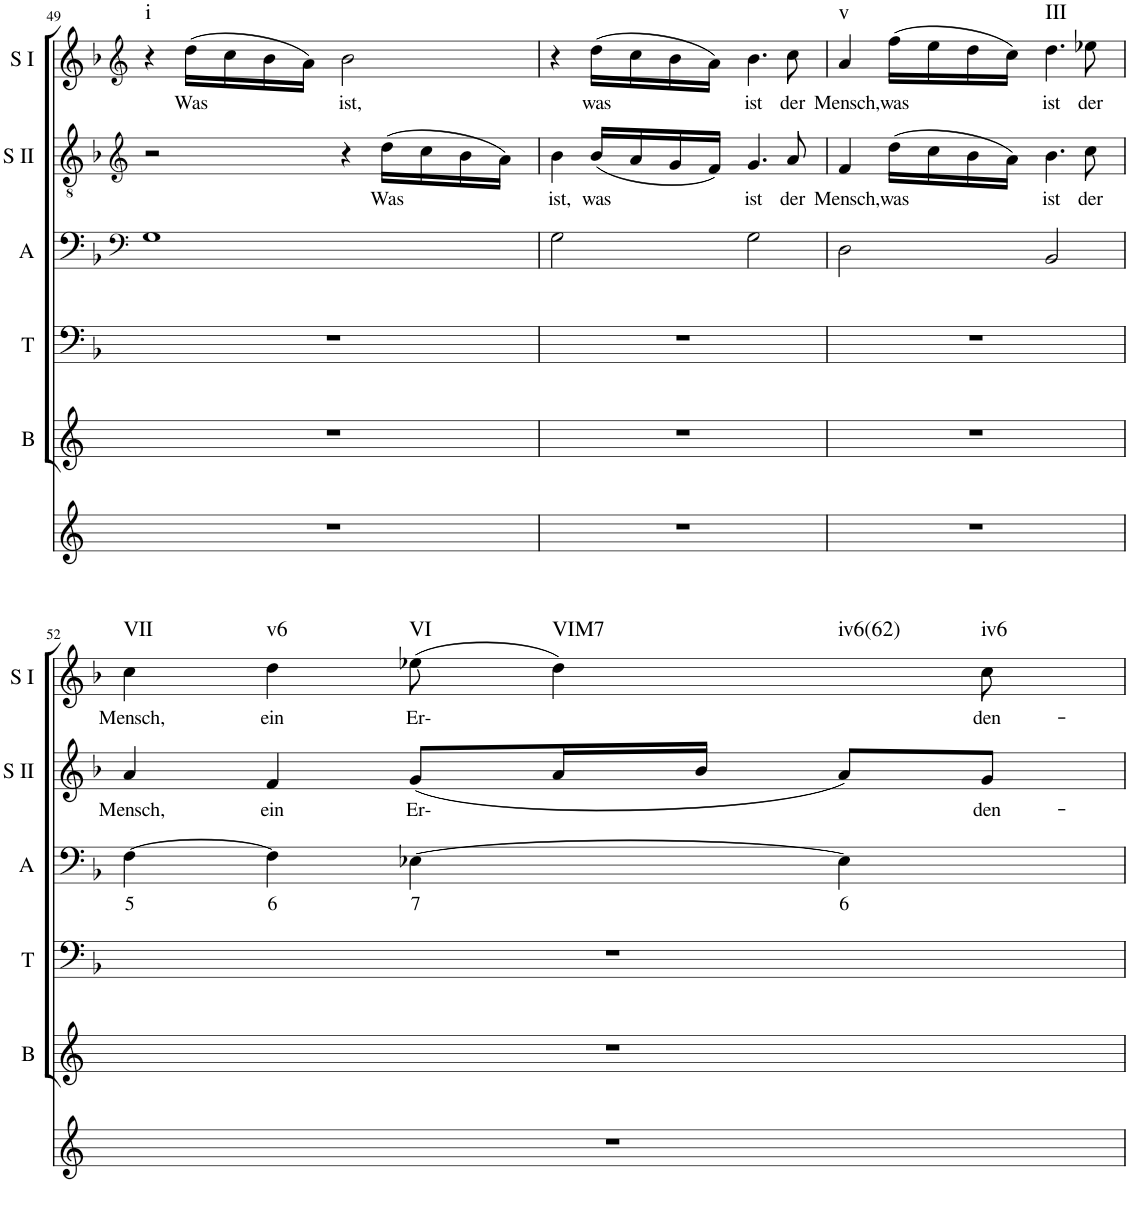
**kern	**kern	**kern	**kern	**text	**kern	**text	**kern	**text	**harte
*part6	*part5	*part4	*part3	*part3	*part2	*part2	*part1	*part1	*part1
*staff6	*staff5	*staff4	*staff3	*staff3	*staff2	*staff2	*staff1	*staff1	*
*I"Continuo	*I"Bass	*I"Tenor	*I"Alto	*	*I"Soprano II	*	*I"Soprano I	*	*
*	*I'B	*I'T	*I'A	*	*I'S II	*	*I'S I	*	*
!!LO:PB:g=z
*clefG2	*clefG2	*clefF4	*clefF4	*	*clefG2	*	*clefG2	*	*
*k[]	*k[]	*k[b-]	*k[b-]	*	*k[b-]	*	*k[b-]	*	*
*M4/4	*M4/4	*M4/4	*M4/4	*	*M4/4	*	*M4/4	*	*
=49	=49	=49	=49	=49	=49	=49	=49	=49	=49
!	!	!	!	!	!	!	!	!	!LO:H:kt=i
1r	1r	1r	1G	.	2r	.	4r	.	N
!	!	!	!	!	!	!	!	!LO:LY:b	!
.	.	.	.	.	.	.	(16dd\LL	Was	.
.	.	.	.	.	.	.	16cc\	.	.
.	.	.	.	.	.	.	16b-\	.	.
.	.	.	.	.	.	.	16a\JJ)	.	.
!	!	!	!	!	!	!	!	!LO:LY:b	!
.	.	.	.	.	4r	.	2b-\	ist,	.
!	!	!	!	!	!	!LO:LY:b	!	!	!
.	.	.	.	.	(16dd\LL	Was	.	.	.
.	.	.	.	.	16cc\	.	.	.	.
.	.	.	.	.	16b-\	.	.	.	.
.	.	.	.	.	16a\JJ)	.	.	.	.
=50	=50	=50	=50	=50	=50	=50	=50	=50	=50
!	!	!	!	!	!	!LO:LY:b	!	!	!
1r	1r	1r	2G\	.	4b-\	ist,	4r	.	.
!	!	!	!	!	!	!LO:LY:b	!	!LO:LY:b	!
.	.	.	.	.	(16b-/LL	was	(16dd\LL	was	.
.	.	.	.	.	16a/	.	16cc\	.	.
.	.	.	.	.	16g/	.	16b-\	.	.
.	.	.	.	.	16f/JJ)	.	16a\JJ)	.	.
!	!	!	!	!	!	!LO:LY:b	!	!LO:LY:b	!
.	.	.	2G\	.	4.g/	ist	4.b-\	ist	.
!	!	!	!	!	!	!LO:LY:b	!	!LO:LY:b	!
.	.	.	.	.	8a/	der	8cc\	der	.
=51	=51	=51	=51	=51	=51	=51	=51	=51	=51
!	!	!	!	!	!	!LO:LY:b	!	!LO:LY:b	!LO:H:kt=v
1r	1r	1r	2D\	.	4f/	Mensch,	4a/	Mensch,	N
!	!	!	!	!	!	!LO:LY:b	!	!LO:LY:b	!
.	.	.	.	.	(16dd\LL	was	(16ff\LL	was	.
.	.	.	.	.	16cc\	.	16ee\	.	.
.	.	.	.	.	16b-\	.	16dd\	.	.
.	.	.	.	.	16a\JJ)	.	16cc\JJ)	.	.
!	!	!	!	!	!	!LO:LY:b	!	!LO:LY:b	!LO:H:kt=III
.	.	.	2BB-/	.	4.b-\	ist	4.dd\	ist	N
!	!	!	!	!	!	!LO:LY:b	!	!LO:LY:b	!
.	.	.	.	.	8cc\	der	8ee-X\	der	.
!!LO:LB:g=z
=52	=52	=52	=52	=52	=52	=52	=52	=52	=52
!	!	!	!	!LO:LY:b	!	!LO:LY:b	!	!LO:LY:b	!LO:H:kt=VII
1r	1r	1r	[4F\	5	4a/	Mensch,	4cc\	Mensch,	N
!	!	!	!	!LO:LY:b	!	!LO:LY:b	!	!LO:LY:b	!LO:H:kt=v6
.	.	.	4F\]	6	4f/	ein	4dd\	ein	N
!	!	!	!	!LO:LY:b	!	!LO:LY:b	!	!LO:LY:b	!LO:H:kt=VI
.	.	.	[4E-X\	7	(8g/L	Er-	(8ee-X\	Er-	N
!	!	!	!	!	!	!	!	!	!LO:H:n=1:kt=VIM7
!	!	!	!	!	!	!	!	!	!LO:H:n=2:kt=iv6(62)
.	.	.	.	.	16a/L	.	4dd\)	.	N N
.	.	.	.	.	16b-/JJ	.	.	.	.
!	!	!	!	!LO:LY:b	!	!	!	!	!
.	.	.	4E-\]	6	8a/L)	.	.	.	.
!	!	!	!	!	!	!LO:LY:b	!	!LO:LY:b	!LO:H:kt=iv6
.	.	.	.	.	8g/J	den-	8cc\	den-	N
=	=	=	=	=	=	=	=	=	=
*-	*-	*-	*-	*-	*-	*-	*-	*-	*-
